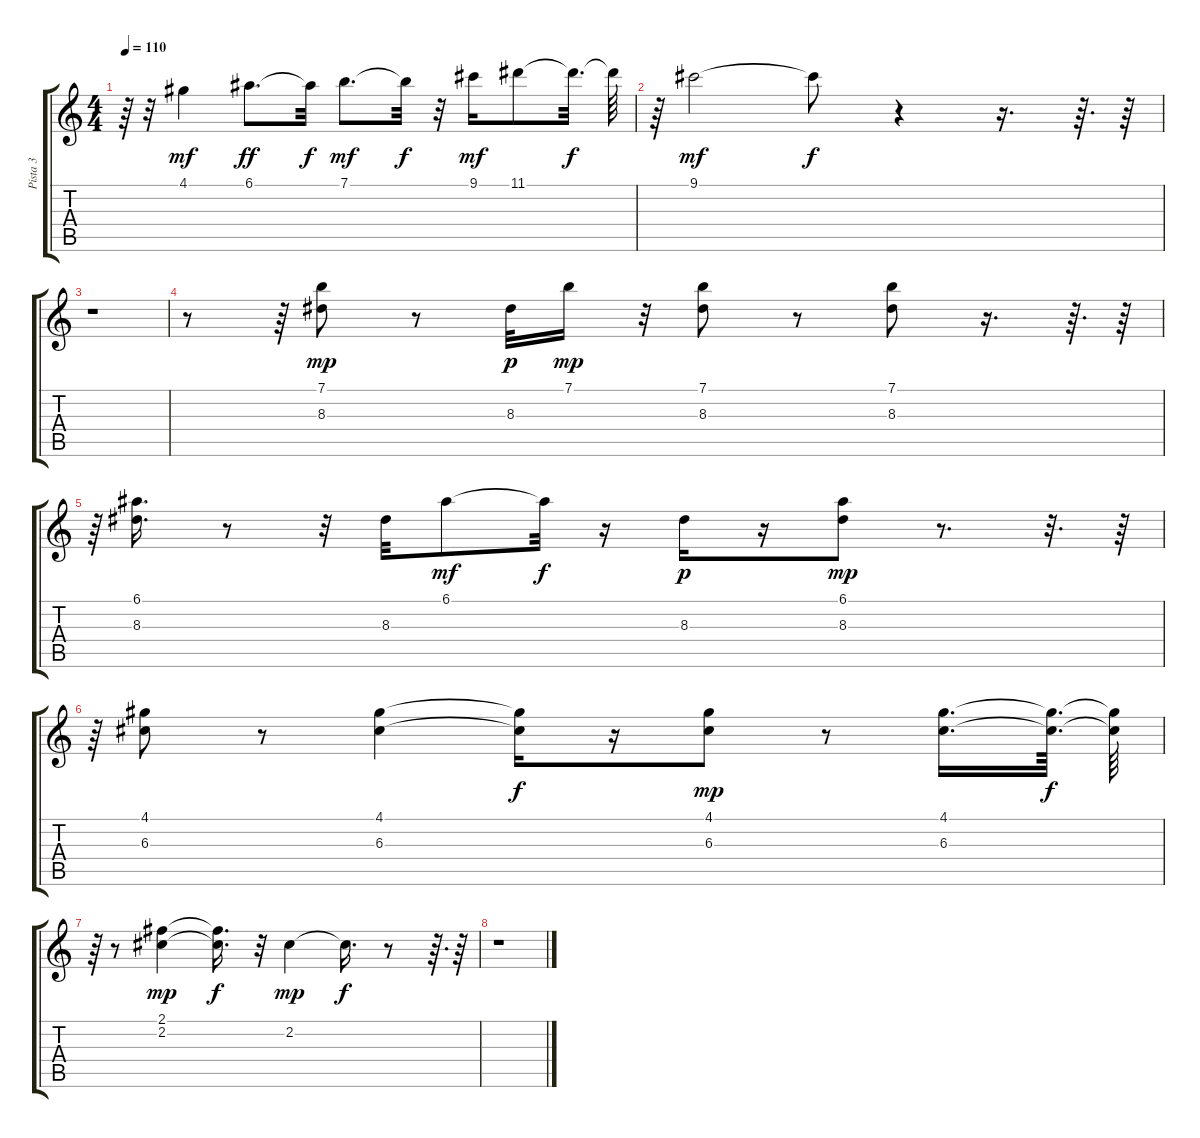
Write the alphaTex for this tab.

\track ("Pista 3" "Pista 3") {solo instrument acousticguitarnylon}
\staff {score tabs}
\tuning (E4 B3 G3 D3 A2 E2) {hide}
\ts (4 4)
\tempo 110
\clef g2
\ks c
r.64{dy f} r.32 4.1.4{dy mf} 6.1.8{d dy ff} 6.1{t}.32{dy f} 7.1.8{d dy mf} 7.1{t}.32{dy f} r.32 9.1.16{dy mf} 11.1.8 11.1{t}.32{d dy f} 11.1{t}.64 |
r.64 9.1.2{dy mf} 9.1{t}.8{dy f} r.4 r.16{d} r.64{d} r.64 |
r.1 |
r.8 r.64 (7.1 8.3).8{dy mp} r.8 8.3.32{dy p} 7.1.16{dy mp} r.32 (7.1 8.3).8 r.8 (7.1 8.3).8 r.16{d} r.64{d} r.64 |
r.64 (6.1 8.3).16{d} r.8 r.32 8.3.32 6.1.8{dy mf} 6.1{t}.32{dy f} r.16 8.3.16{dy p} r.16 (6.1 8.3).8{dy mp} r.8{d} r.32{d} r.64 |
r.64 (4.1 6.3).8 r.8 (4.1 6.3).4 (4.1{t} 6.3{t}).16{dy f} r.16 (4.1 6.3).8{dy mp} r.8 (4.1 6.3).16{d} (4.1{t} 6.3{t}).64{d dy f} (4.1{t} 6.3{t}).64 |
r.64 r.8 (2.1 2.2).4{dy mp} (2.1{t} 2.2{t}).16{d dy f} r.32 2.2.4{dy mp} 2.2{t}.16{d dy f} r.8 r.64{d} r.64 |
r.1
